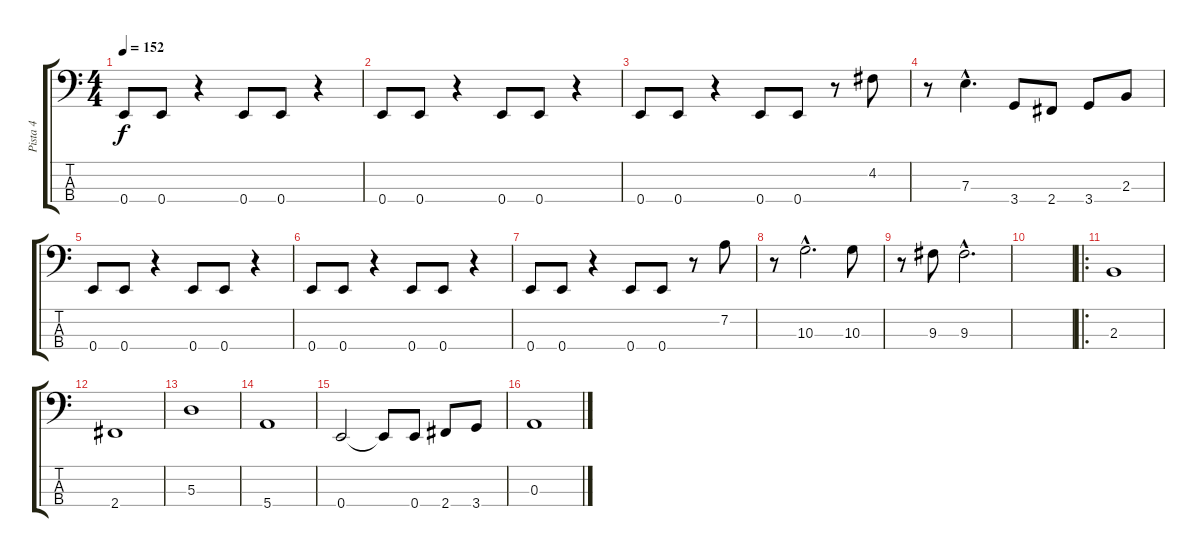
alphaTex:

\track ("Pista 4" "Pista 4") {instrument electricbasspick}
\staff {score tabs}
\tuning (G2 D2 A1 E1) {hide}
\ts (4 4)
\tempo 152
\clef f4
\ks c
0.4.8{dy f} 0.4.8 r.4 0.4.8 0.4.8 r.4 |
0.4.8 0.4.8 r.4 0.4.8 0.4.8 r.4 |
0.4.8 0.4.8 r.4 0.4.8 0.4.8 r.8 4.2.8 |
r.8 7.3{hac}.4{d} 3.4.8 2.4.8 3.4.8 2.3.8 |
0.4.8 0.4.8 r.4 0.4.8 0.4.8 r.4 |
0.4.8 0.4.8 r.4 0.4.8 0.4.8 r.4 |
0.4.8 0.4.8 r.4 0.4.8 0.4.8 r.8 7.2.8 |
r.8 10.3{hac}.2{d} 10.3.8 |
r.8 9.3.8 9.3{hac}.2{d} |
|
\ro
2.3.1 |
2.4.1 |
5.3.1 |
5.4.1 |
0.4.2 0.4{t}.8 0.4.8 2.4.8 3.4.8 |
0.3.1
